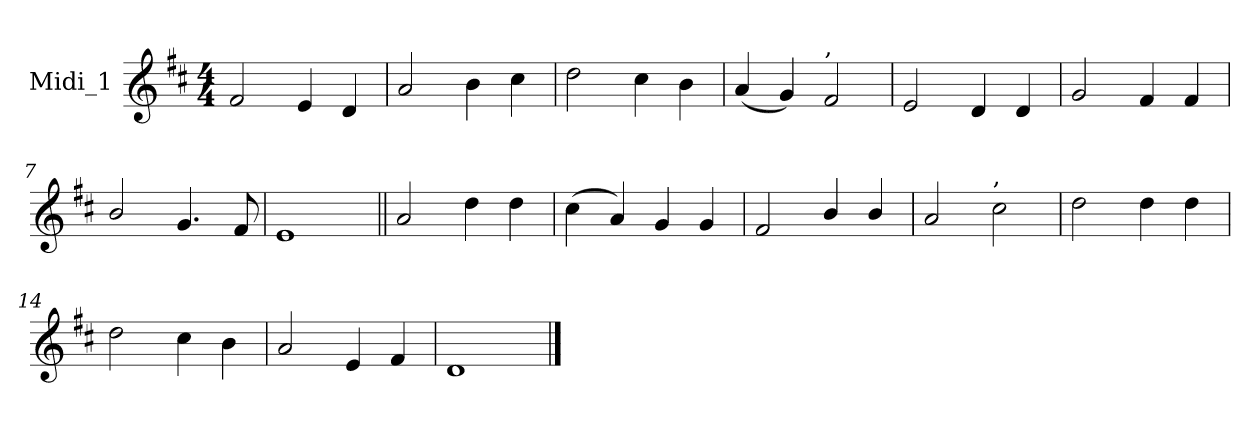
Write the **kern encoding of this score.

**kern
*part1
*staff1
*I"Midi_1
*clefG2
*k[f#c#]
*D:
*M4/4
=1
2f#
4e
4d
=2
2a
4b
4cc#
=3
2dd
4cc#
4b
=4
(<4a
4g)
!LO:TX:a:t=,
2f#
=5
2e
4d
4d
!!LO:LB:g=z
=6
2g
4f#
4f#
=7
2b/
4.g
8f#
=8
1e
=9||
2a
4dd
4dd
=10
(<4cc#
4a)
4g
4g
!!LO:LB:g=z
=11
2f#
4b/
4b/
=12
2a
!LO:TX:a:t=,
2cc#
=13
2dd
4dd
4dd
=14
2dd
4cc#
4b
=15
2a
4e
4f#
=16
1d
==
*-
